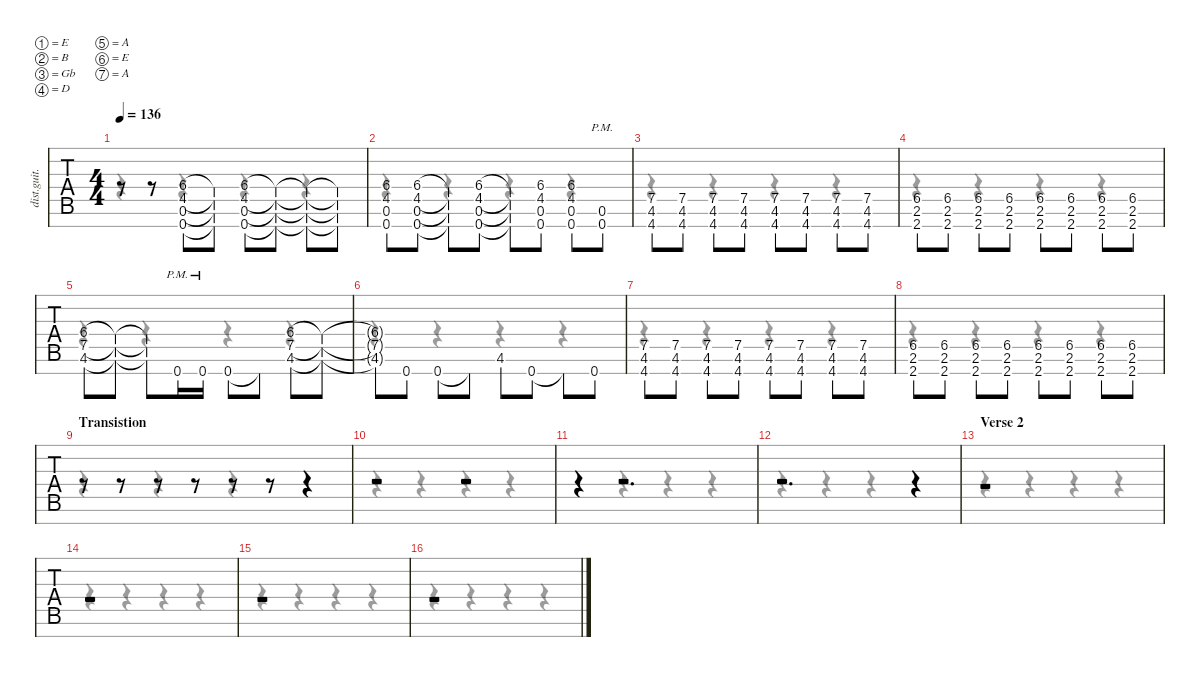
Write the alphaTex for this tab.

\defaultSystemsLayout 4
\hideDynamics
\bracketExtendMode nobrackets
\track ("Rhythm Guitar 1" "dist.guit.") {instrument distortionguitar}
\staff {tabs}
\tuning (E4 B3 Gb3 D3 A2 E2 A1)
\voice
\ts (4 4)
\tempo 136
\clef g2
\ks c
r.8{dy f beam Up} r.8{beam Up} (6.4{acc #} 4.5{acc #} 0.6 0.7).8{beam Up} (6.4{t acc #} 4.5{t acc #} 0.6{t} 0.7{t}).8{beam Up} (6.4{acc #} 4.5{acc #} 0.6 0.7).8{beam Up} (6.4{t acc #} 4.5{t acc #} 0.6{t} 0.7{t}).8{beam Up} (6.4{t acc #} 4.5{t acc #} 0.6{t} 0.7{t}).8{beam Up} (6.4{t acc #} 4.5{t acc #} 0.6{t} 0.7{t}).8{beam Up} |
(6.4{acc #} 4.5{acc #} 0.6 0.7).8{beam Up} (6.4{acc #} 4.5{acc #} 0.6 0.7).8{beam Up} (6.4{t acc #} 4.5{t acc #} 0.6{t} 0.7{t}).8{beam Up} (6.4{acc #} 4.5{acc #} 0.6 0.7).8{beam Up} (6.4{t acc #} 4.5{t acc #} 0.6{t} 0.7{t}).8{beam Up} (6.4{acc #} 4.5{acc #} 0.6 0.7).8{beam Up} (6.4{acc #} 4.5{acc #} 0.6 0.7).8{beam Up} (0.6{pm} 0.7{pm}).8{beam Up} |
(7.5 4.6{acc #} 4.7{acc #}).8{beam Up} (7.5 4.6{acc #} 4.7{acc #}).8{beam Up} (7.5 4.6{acc #} 4.7{acc #}).8{beam Up} (7.5 4.6{acc #} 4.7{acc #}).8{beam Up} (7.5 4.6{acc #} 4.7{acc #}).8{beam Up} (7.5 4.6{acc #} 4.7{acc #}).8{beam Up} (7.5 4.6{acc #} 4.7{acc #}).8{beam Up} (7.5 4.6{acc #} 4.7{acc #}).8{beam Up} |
(6.5{acc #} 2.6{acc #} 2.7).8{beam Up} (6.5{acc #} 2.6{acc #} 2.7).8{beam Up} (6.5{acc #} 2.6{acc #} 2.7).8{beam Up} (6.5{acc #} 2.6{acc #} 2.7).8{beam Up} (6.5{acc #} 2.6{acc #} 2.7).8{beam Up} (6.5{acc #} 2.6{acc #} 2.7).8{beam Up} (6.5{acc #} 2.6{acc #} 2.7).8{beam Up} (6.5{acc #} 2.6{acc #} 2.7).8{beam Up} |
(6.4{acc #} 7.5 4.6{acc #}).8{beam Up} (6.4{t acc #} 7.5{t} 4.6{t acc #}).8{beam Up} (6.4{t acc #} 7.5{t} 4.6{t acc #}).8{beam Up} 0.7{pm}.16{beam Up} 0.7{pm}.16{beam Up} 0.7.8{beam Up} 0.7{t}.8{beam Up} (6.4{acc #} 7.5 4.6{acc #}).8{beam Up} (6.4{t acc #} 7.5{t} 4.6{t acc #}).8{beam Up} |
(6.4{t acc #} 7.5{t} 4.6{t acc #}).8{beam Up} 0.7.8{beam Up} 0.7.8{beam Up} 0.7{t}.8{beam Up} 4.6{acc #}.8{beam Up} 0.7.8{beam Up} 0.7{t}.8{beam Up} 0.7.8{beam Up} |
(7.5 4.6{acc #} 4.7{acc #}).8{beam Up} (7.5 4.6{acc #} 4.7{acc #}).8{beam Up} (7.5 4.6{acc #} 4.7{acc #}).8{beam Up} (7.5 4.6{acc #} 4.7{acc #}).8{beam Up} (7.5 4.6{acc #} 4.7{acc #}).8{beam Up} (7.5 4.6{acc #} 4.7{acc #}).8{beam Up} (7.5 4.6{acc #} 4.7{acc #}).8{beam Up} (7.5 4.6{acc #} 4.7{acc #}).8{beam Up} |
(6.5{acc #} 2.6{acc #} 2.7).8{beam Up} (6.5{acc #} 2.6{acc #} 2.7).8{beam Up} (6.5{acc #} 2.6{acc #} 2.7).8{beam Up} (6.5{acc #} 2.6{acc #} 2.7).8{beam Up} (6.5{acc #} 2.6{acc #} 2.7).8{beam Up} (6.5{acc #} 2.6{acc #} 2.7).8{beam Up} (6.5{acc #} 2.6{acc #} 2.7).8{beam Up} (6.5{acc #} 2.6{acc #} 2.7).8{beam Up} |
\section ("" "Transistion")
r.8{beam Up} r.8{beam Up} r.8{beam Up} r.8{beam Up} r.8{beam Up} r.8{beam Up} r.4{beam Up} |
r.2{beam Up} r.2{beam Up} |
r.4{beam Up} r.2{d beam Up} |
r.2{d beam Up} r.4{beam Up} |
\section ("" "Verse 2")
r.1{beam Up} |
r.1{beam Up} |
r.1{beam Up} |
r.1{beam Up}
\voice
\clef g2
\ottava regular
\simile none
\ks c
r.4{dy mf beam Down} r.4{beam Down} r.4{beam Down} r.4{beam Down} |
r.4{beam Down} r.4{beam Down} r.4{beam Down} r.4{beam Down} |
r.4{beam Down} r.4{beam Down} r.4{beam Down} r.4{beam Down} |
r.4{beam Down} r.4{beam Down} r.4{beam Down} r.4{beam Down} |
r.4{beam Down} r.4{beam Down} r.4{beam Down} r.4{beam Down} |
r.4{beam Down} r.4{beam Down} r.4{beam Down} r.4{beam Down} |
r.4{beam Down} r.4{beam Down} r.4{beam Down} r.4{beam Down} |
r.4{beam Down} r.4{beam Down} r.4{beam Down} r.4{beam Down} |
r.4{beam Down} r.4{beam Down} r.4{beam Down} r.4{beam Down} |
r.4{beam Down} r.4{beam Down} r.4{beam Down} r.4{beam Down} |
r.4{beam Down} r.4{beam Down} r.4{beam Down} r.4{beam Down} |
r.4{beam Down} r.4{beam Down} r.4{beam Down} r.4{beam Down} |
r.4{beam Down} r.4{beam Down} r.4{beam Down} r.4{beam Down} |
r.4{beam Down} r.4{beam Down} r.4{beam Down} r.4{beam Down} |
r.4{beam Down} r.4{beam Down} r.4{beam Down} r.4{beam Down} |
r.4{beam Down} r.4{beam Down} r.4{beam Down} r.4{beam Down}
